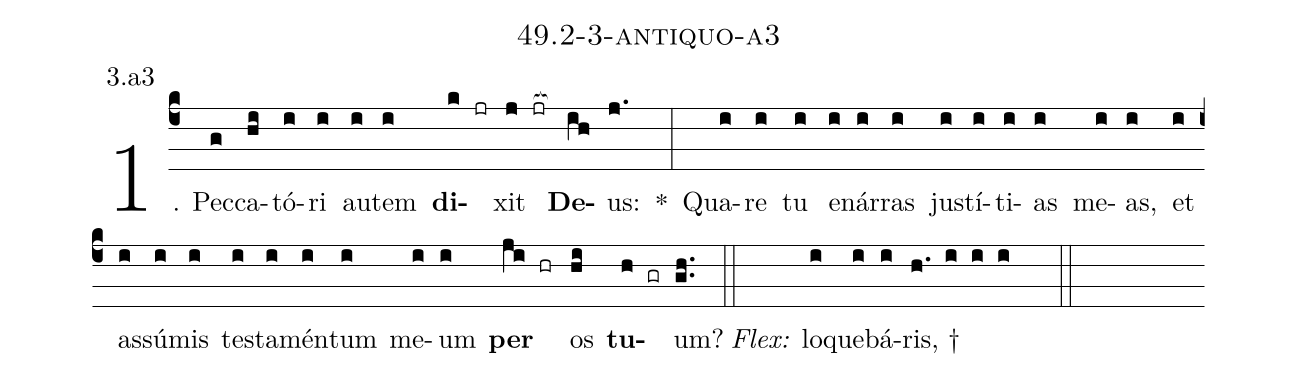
name: 49.2-3-antiquo-a3;
annotation: 3.a3;
%%
(c4)1. Pec(g)ca(hi)tó(i)ri(i) au(i)tem(i) <b>di</b>(k jr)xit(j jr[ocb:1{]) <b>De</b>(ih[ocb:0}])us:(j.) *(:) Qua(i)re(i) tu(i) e(i)nár(i)ras(i) jus(i)tí(i)ti(i)as(i) me(i)as,(i) et(i) as(i)sú(i)mis(i) tes(i)ta(i)mén(i)tum(i) me(i)um(i) <b>per</b>(ji hr) os(hi) <b>tu</b>(h gr)um?(gh..) (::)
<i>Flex:</i>()  lo(i)que(i)bá(i)ris, †(h. i i i  ::)

%E(i) u(i) o(ji) u(hi) a(h) e.(gh..) (::)
